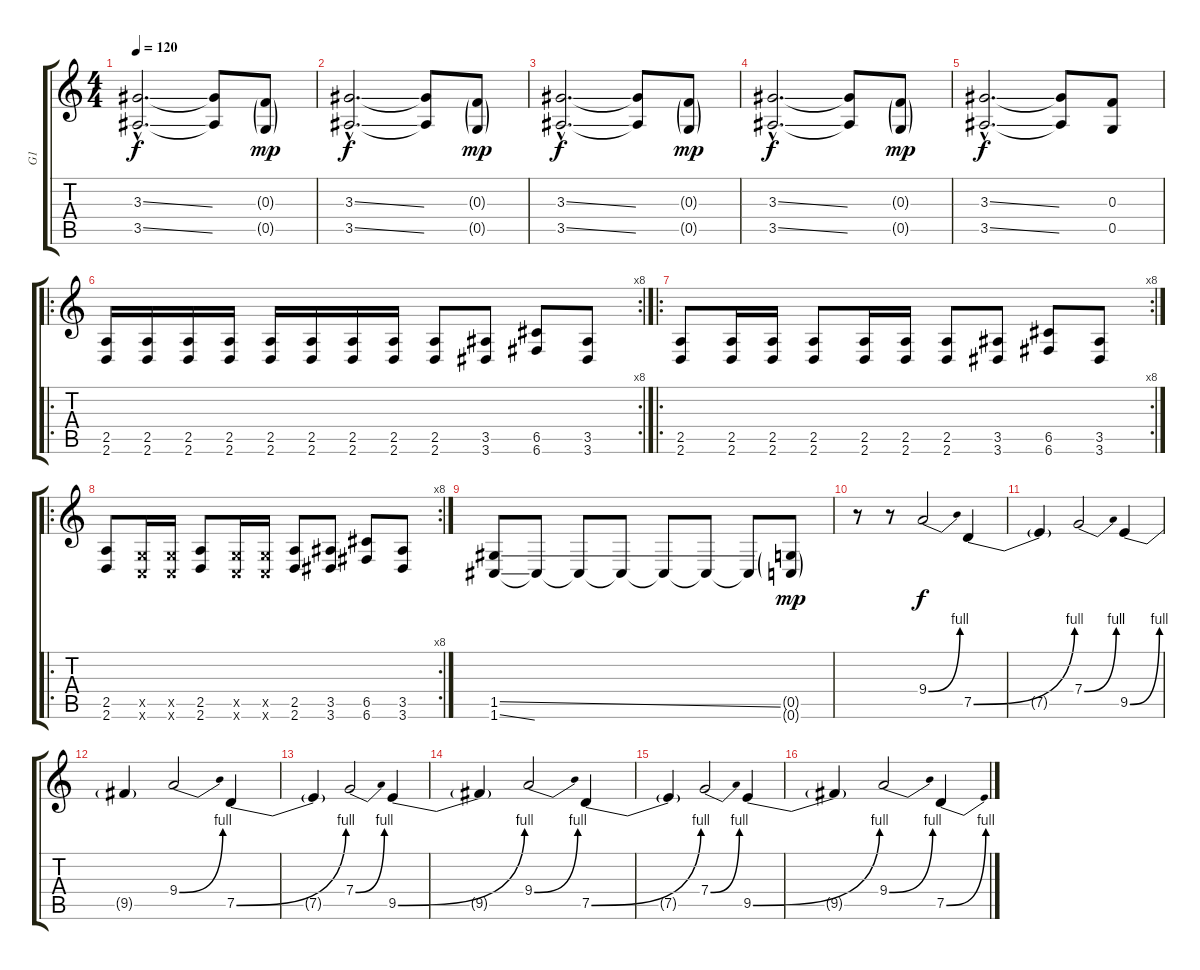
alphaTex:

\track ("G1" "G1") {instrument distortionguitar}
\staff {score tabs}
\tuning (D4 A3 F3 C3 G2 C2) {hide}
\ts (4 4)
\tempo 120
\clef g2
\ks c
(3.3{ss hac} 3.5{ss hac}).2{d dy f} (3.3{t} 3.5{t}).8 (0.3{g} 0.5{g}).8{dy mp} |
(3.3{ss hac} 3.5{ss hac}).2{d dy f} (3.3{t} 3.5{t}).8 (0.3{g} 0.5{g}).8{dy mp} |
(3.3{ss hac} 3.5{ss hac}).2{d dy f} (3.3{t} 3.5{t}).8 (0.3{g} 0.5{g}).8{dy mp} |
(3.3{ss hac} 3.5{ss hac}).2{d dy f} (3.3{t} 3.5{t}).8 (0.3{g} 0.5{g}).8{dy mp} |
(3.3{ss hac} 3.5{ss hac}).2{d dy f} (3.3{t} 3.5{t}).8 (0.3 0.5).8 |
\ro
\rc 8
(2.5 2.6).16 (2.5 2.6).16 (2.5 2.6).16 (2.5 2.6).16 (2.5 2.6).16 (2.5 2.6).16 (2.5 2.6).16 (2.5 2.6).16 (2.5 2.6).8 (3.5 3.6).8 (6.5 6.6).8 (3.5 3.6).8 |
\ro
\rc 8
(2.5 2.6).8 (2.5 2.6).16 (2.5 2.6).16 (2.5 2.6).8 (2.5 2.6).16 (2.5 2.6).16 (2.5 2.6).8 (3.5 3.6).8 (6.5 6.6).8 (3.5 3.6).8 |
\ro
\rc 8
(2.5 2.6).8 (0.5{x} 0.6{x}).16 (0.5{x} 0.6{x}).16 (2.5 2.6).8 (0.5{x} 0.6{x}).16 (0.5{x} 0.6{x}).16 (2.5 2.6).8 (3.5 3.6).8 (6.5 6.6).8 (3.5 3.6).8 |
(1.5{ss} 1.6{ss}).8 1.6{t}.8 1.6{t}.8 1.6{t}.8 1.6{t}.8 1.6{t}.8 1.6{t}.8 (0.5{g} 0.6{g}).8{dy mp} |
r.8 r.8 9.4{be (bend 0 0 60 4)}.2{dy f} 7.5{be (bend 0 0 60 4)}.4 |
7.5{t}.4 7.4{be (bend 0 0 60 4)}.2 9.5{be (bend 0 0 60 4)}.4 |
9.5{t}.4 9.4{be (bend 0 0 60 4)}.2 7.5{be (bend 0 0 60 4)}.4 |
7.5{t}.4 7.4{be (bend 0 0 60 4)}.2 9.5{be (bend 0 0 60 4)}.4 |
9.5{t}.4 9.4{be (bend 0 0 60 4)}.2 7.5{be (bend 0 0 60 4)}.4 |
7.5{t}.4 7.4{be (bend 0 0 60 4)}.2 9.5{be (bend 0 0 60 4)}.4 |
9.5{t}.4 9.4{be (bend 0 0 60 4)}.2 7.5{be (bend 0 0 60 4)}.4
